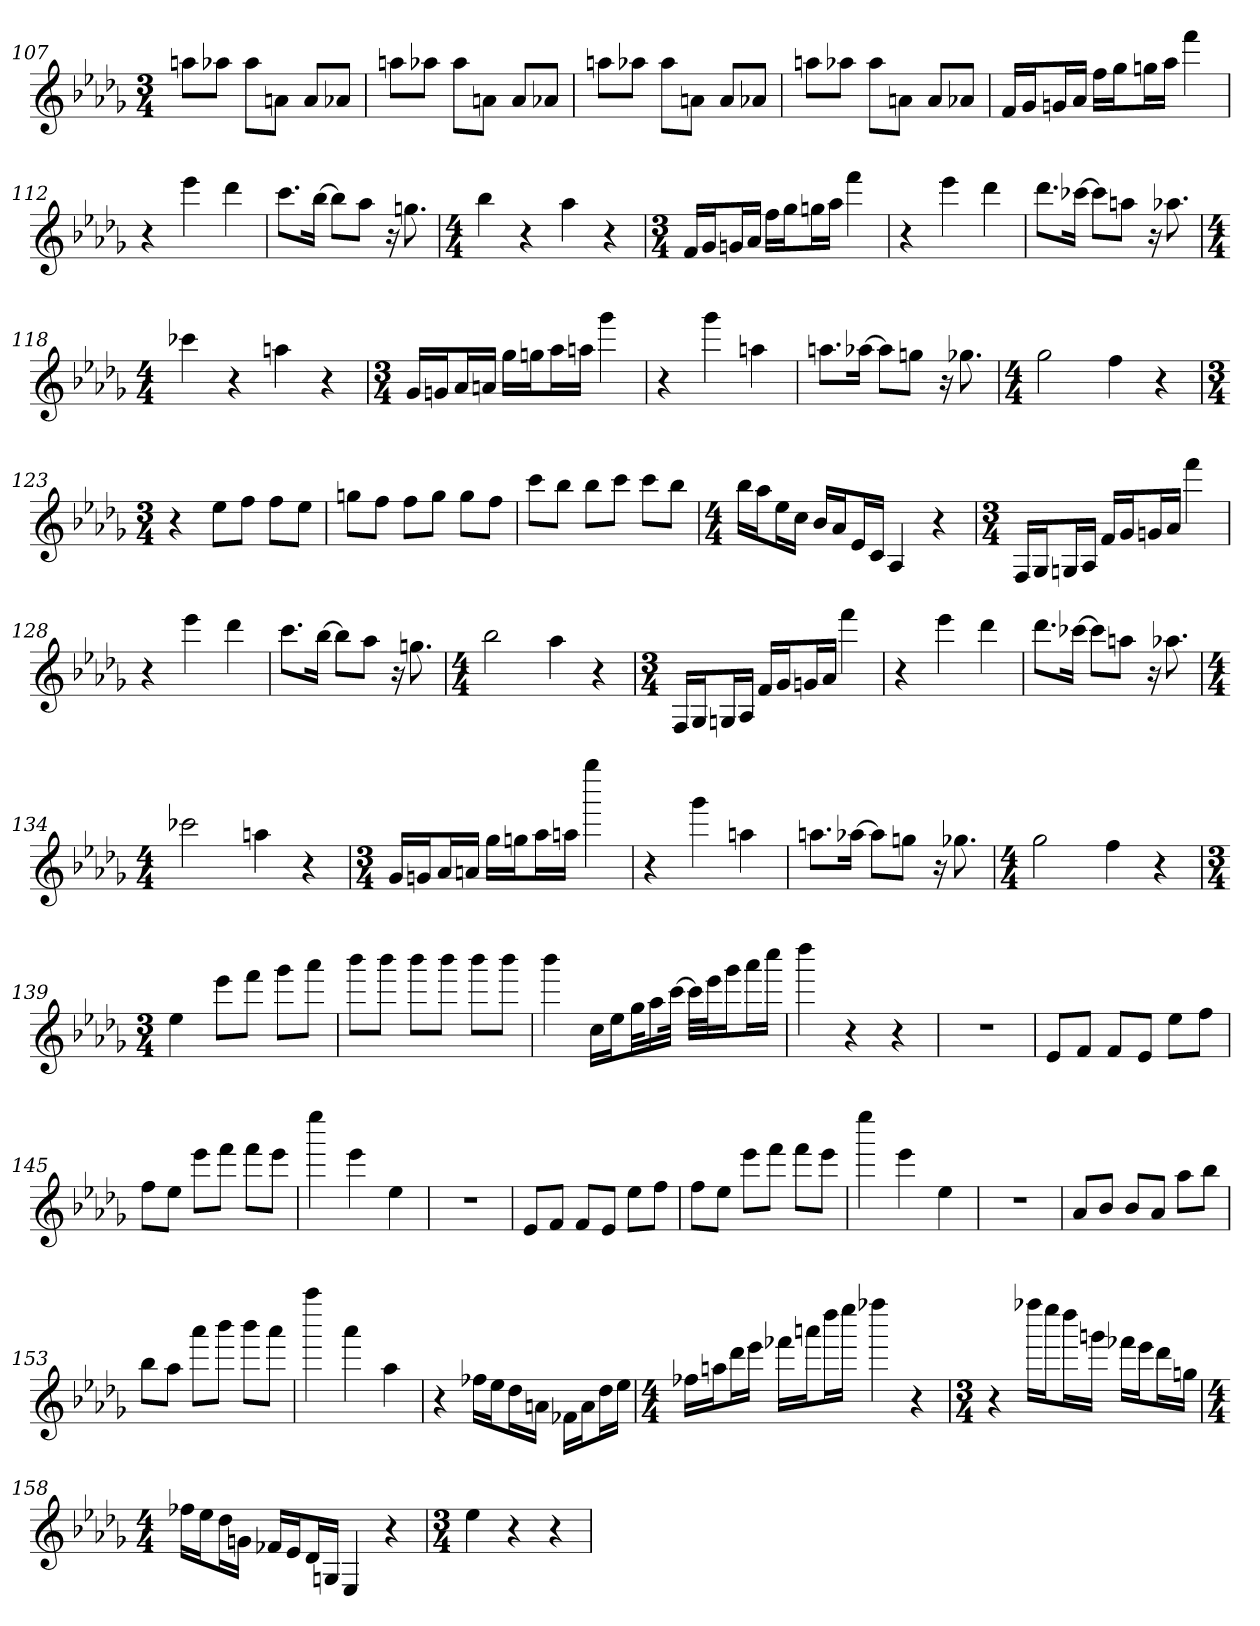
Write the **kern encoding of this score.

**kern
*part1
*staff1
*clefG2
*k[b-e-a-d-g-]
*D-:
*M3/4
=107
8aan\L
8aa-X\J
8aa-\L
8an\J
8a/L
8a-X/J
=108
8aan\L
8aa-X\J
8aa-\L
8an\J
8a/L
8a-X/J
=109
8aan\L
8aa-X\J
8aa-\L
8an\J
8a/L
8a-X/J
=110
8aan\L
8aa-X\J
8aa-\L
8an\J
8a/L
8a-X/J
=111
16f/LL
16g-/J
16gn/L
16a-/JJ
16ff\LL
16gg-\J
16ggn\L
16aa-\JJ
4fff
=112
4r
4eee-
4ddd-
=113
8.ccc\L
[16bb-\Jk
8bb-\L]
8aa-\J
16r
8.ggn
=114
*M4/4
4bb-
4r
4aa-
4r
=115
*M3/4
16f/LL
16g-/J
16gn/L
16a-/JJ
16ff\LL
16gg-\J
16ggn\L
16aa-\JJ
4fff
=116
4r
4eee-
4ddd-
=117
8.ddd-\L
[16ccc-X\Jk
8ccc-\L]
8aan\J
16r
8.aa-X
=118
*M4/4
4ccc-X
4r
4aan
4r
=119
*M3/4
16g-/LL
16gn/J
16a-/L
16an/JJ
16gg-\LL
16ggn\J
16aa-\L
16aan\JJ
4ggg-
=120
4r
4ggg-
4aan
=121
8.aan\L
[16aa-X\Jk
8aa-\L]
8ggn\J
16r
8.gg-X
=122
*M4/4
2gg-
4ff
4r
=123
*M3/4
4r
8ee-\L
8ff\J
8ff\L
8ee-\J
=124
8ggn\L
8ff\J
8ff\L
8gg\J
8gg\L
8ff\J
=125
8ccc\L
8bb-\J
8bb-\L
8ccc\J
8ccc\L
8bb-\J
=126
*M4/4
16bb-\LL
16aa-\J
16ee-\L
16cc\JJ
16b-/LL
16a-/J
16e-/L
16c/JJ
4A-
4r
=127
*M3/4
16F/LL
16G-/J
16Gn/L
16A-/JJ
16f/LL
16g-/J
16gn/L
16a-/JJ
4fff
=128
4r
4eee-
4ddd-
=129
8.ccc\L
[16bb-\Jk
8bb-\L]
8aa-\J
16r
8.ggn
=130
*M4/4
2bb-
4aa-
4r
=131
*M3/4
16F/LL
16G-/J
16Gn/L
16A-/JJ
16f/LL
16g-/J
16gn/L
16a-/JJ
4fff
=132
4r
4eee-
4ddd-
=133
8.ddd-\L
[16ccc-X\Jk
8ccc-\L]
8aan\J
16r
8.aa-X
=134
*M4/4
2ccc-X
4aan
4r
=135
*M3/4
16g-/LL
16gn/J
16a-/L
16an/JJ
16gg-\LL
16ggn\J
16aa-\L
16aan\JJ
4gggg-
=136
4r
4ggg-
4aan
=137
8.aan\L
[16aa-X\Jk
8aa-\L]
8ggn\J
16r
8.gg-X
=138
*M4/4
2gg-
4ff
4r
=139
*M3/4
4ee-
8eee-\L
8fff\J
8ggg-\L
8aaa-\J
=140
8bbb-\L
8bbb-\J
8bbb-\L
8bbb-\J
8bbb-\L
8bbb-\J
=141
4bbb-
16cc\LL
16ee-\J
32gg-\KL
16aa-\
[32ccc\JJk
32ccc\LLL]
32eee-\J
16ggg-\J
16aaa-\L
16cccc\JJ
=142
4dddd-
4r
4r
=143
2.r
=144
8e-/L
8f/J
8f/L
8e-/J
8ee-\L
8ff\J
=145
8ff\L
8ee-\J
8eee-\L
8fff\J
8fff\L
8eee-\J
=146
4eeee-
4eee-
4ee-
=147
2.r
=148
8e-/L
8f/J
8f/L
8e-/J
8ee-\L
8ff\J
=149
8ff\L
8ee-\J
8eee-\L
8fff\J
8fff\L
8eee-\J
=150
4eeee-
4eee-
4ee-
=151
2.r
=152
8a-/L
8b-/J
8b-/L
8a-/J
8aa-\L
8bb-\J
=153
8bb-\L
8aa-\J
8aaa-\L
8bbb-\J
8bbb-\L
8aaa-\J
=154
4aaaa-
4aaa-
4aa-
=155
4r
16ff-X\LL
16ee-\J
16dd-\L
16an\JJ
16f-X\LL
16a\J
16dd-\L
16ee-\JJ
=156
*M4/4
16ff-X\LL
16aan\J
16ddd-\L
16eee-\JJ
16fff-X\LL
16aaan\J
16dddd-\L
16eeee-\JJ
4ffff-X
4r
=157
*M3/4
4r
16ffff-X\LL
16eeee-\J
16dddd-\L
16gggn\JJ
16fff-X\LL
16eee-\J
16ddd-\L
16ggn\JJ
=158
*M4/4
16ff-X\LL
16ee-\J
16dd-\L
16gn\JJ
16f-X/LL
16e-/J
16d-/L
16Gn/JJ
4E-
4r
=159
*M3/4
4ee-
4r
4r
=
*-
